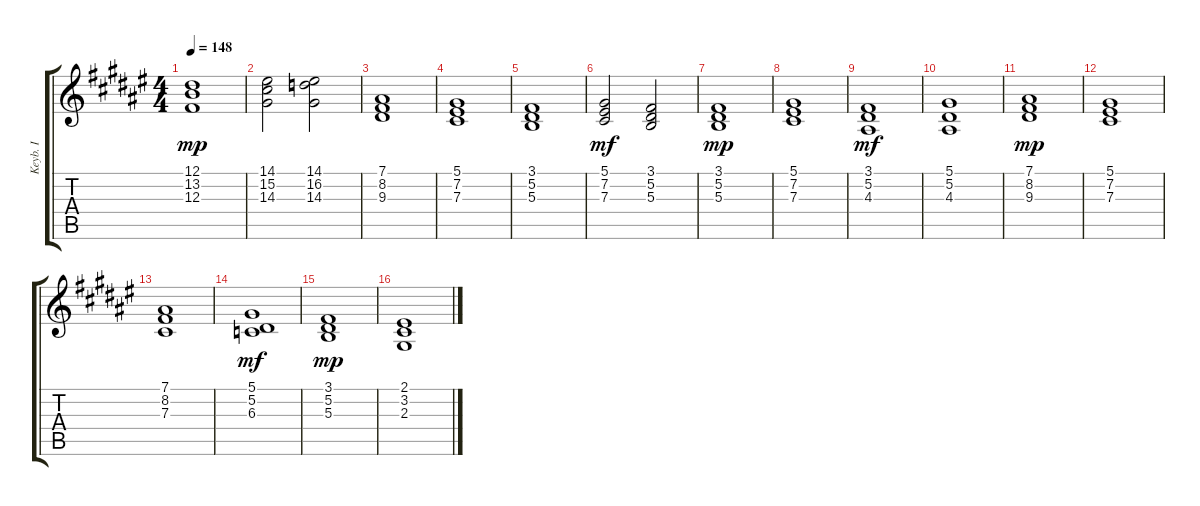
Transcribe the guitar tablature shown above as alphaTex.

\track ("Keyb. I" "Keyb. I") {instrument stringensemble1}
\staff {score tabs}
\tuning (Eb4 Bb3 Gb3 Db3 Ab2 Eb2) {hide}
\ts (4 4)
\tempo 148
\clef g2
\ks d#minor
(12.1 13.2 12.3).1{dy mp} |
(14.1 15.2 14.3).2 (14.1 16.2 14.3).2 |
(7.1 8.2 9.3).1 |
(5.1 7.2 7.3).1 |
(3.1 5.2 5.3).1 |
(5.1 7.2 7.3).2{dy mf} (3.1 5.2 5.3).2 |
(3.1 5.2 5.3).1{dy mp} |
(5.1 7.2 7.3).1 |
(3.1 5.2 4.3).1{dy mf} |
(5.1 5.2 4.3).1 |
(7.1 8.2 9.3).1{dy mp} |
(5.1 7.2 7.3).1 |
(7.1 8.2 7.3).1 |
(5.1 5.2 6.3).1{dy mf} |
(3.1 5.2 5.3).1{dy mp} |
(2.1 3.2 2.3).1
